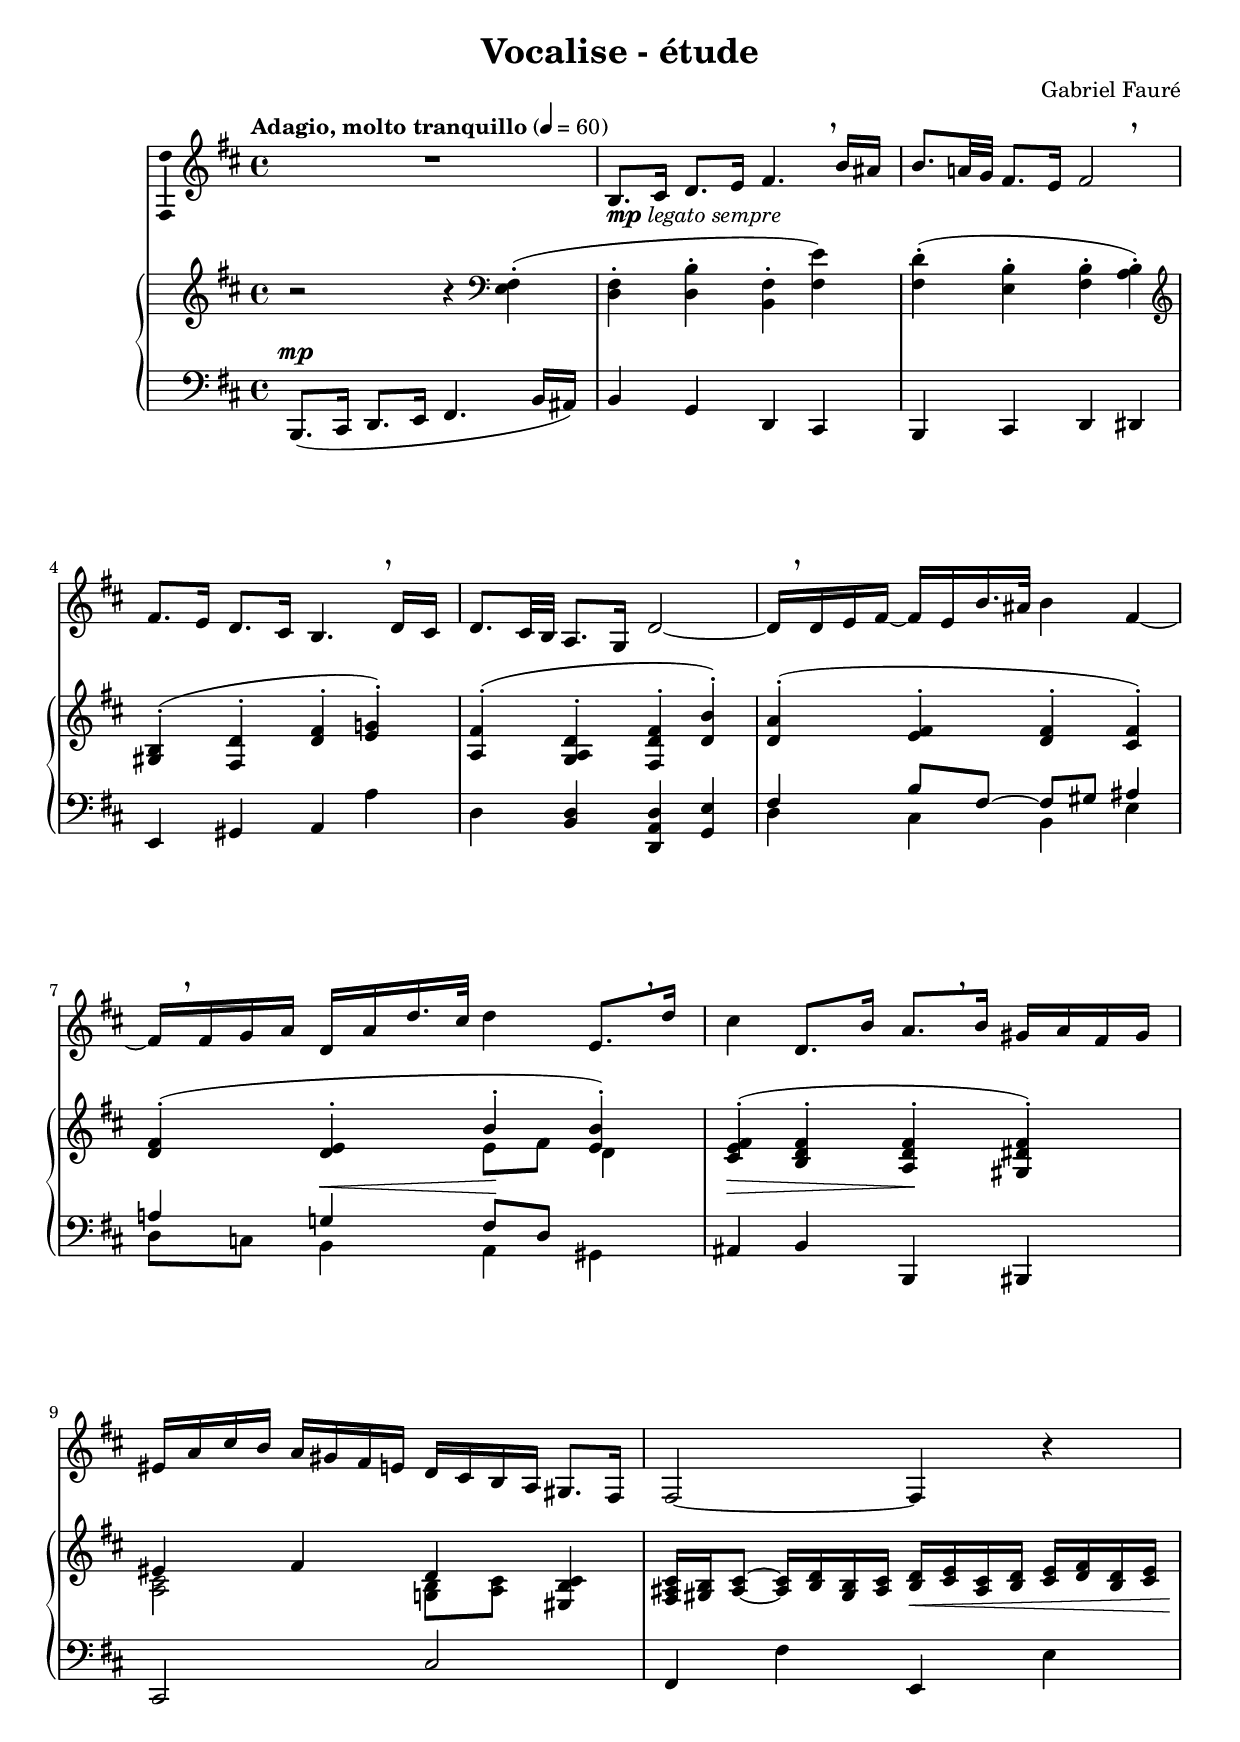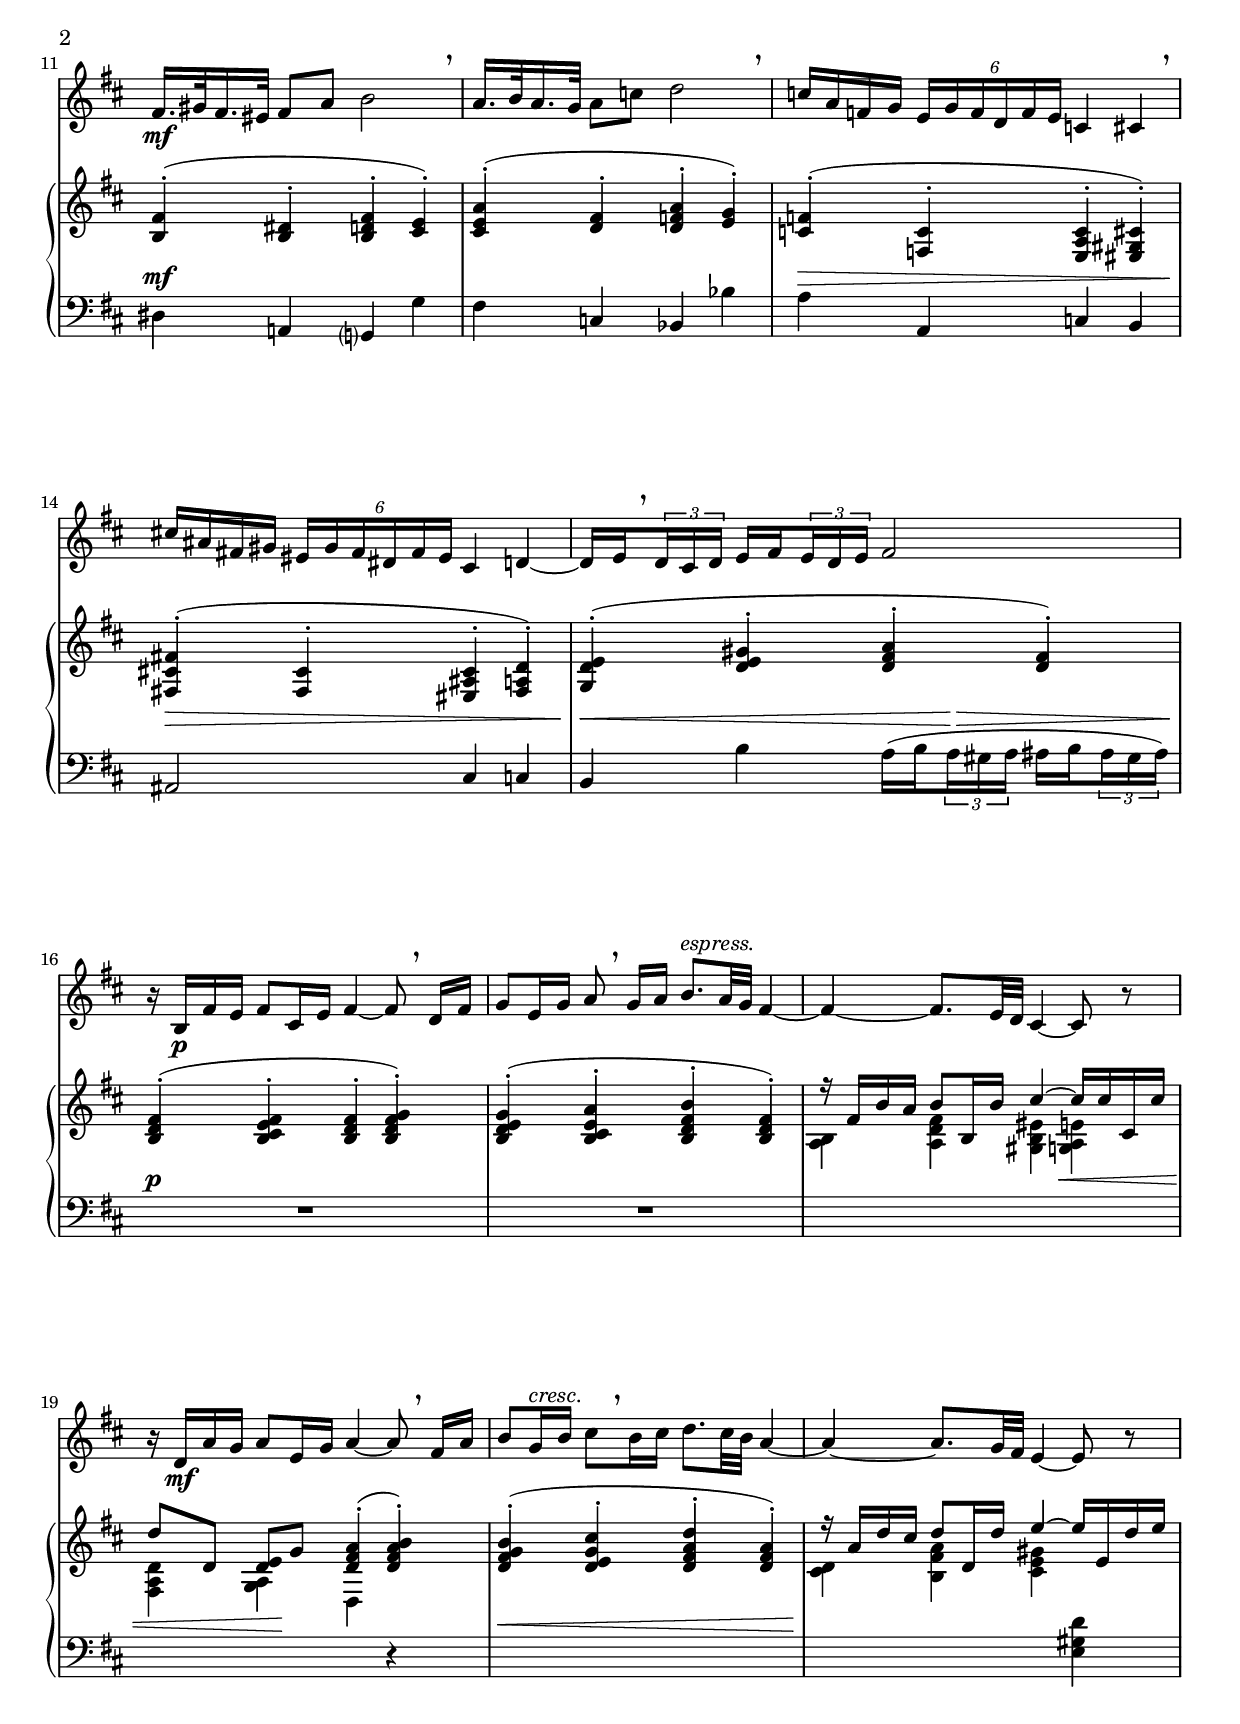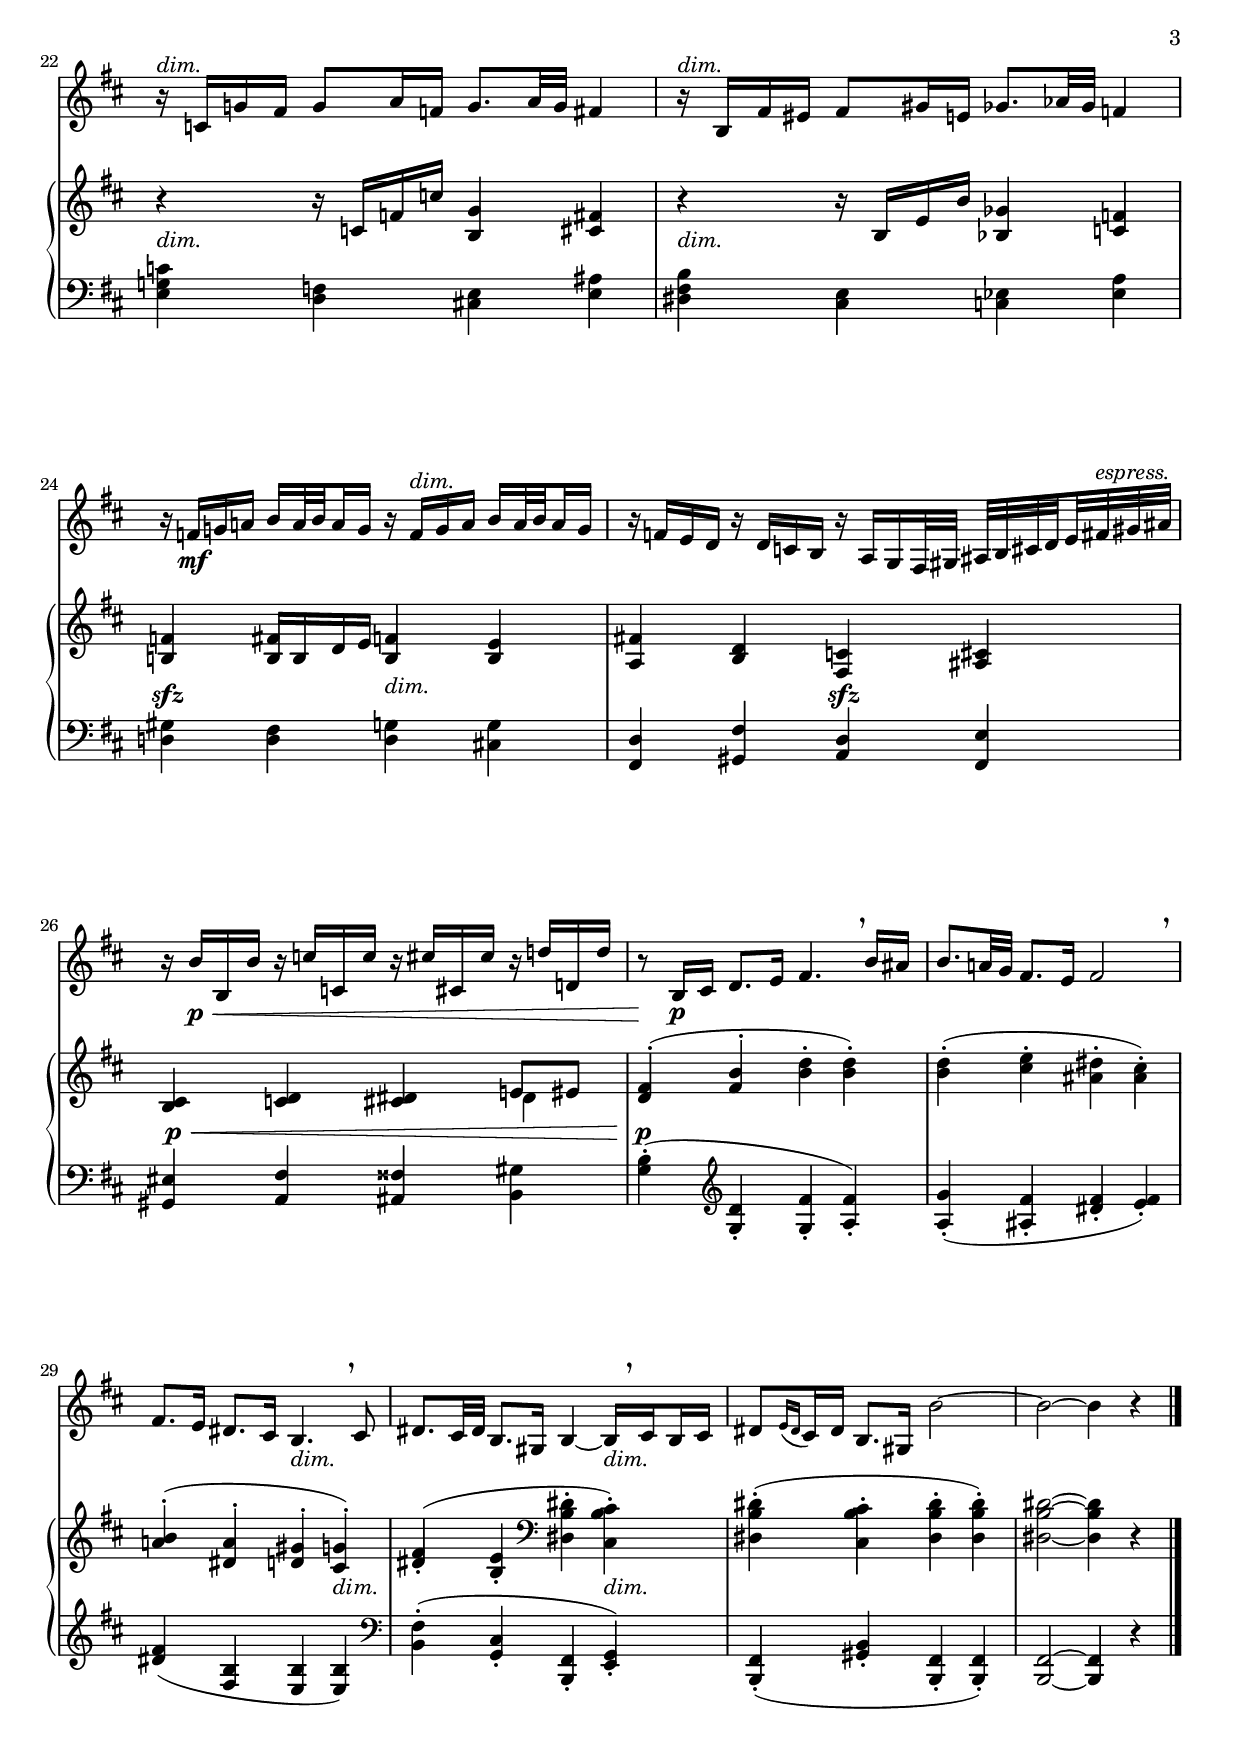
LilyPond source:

\version "2.19.15"

#(set-global-staff-size 19)

\header {
  title = "Vocalise - étude"
  composer = "Gabriel Fauré"
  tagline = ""
}

global = {
  \key d \minor 
  
}

sopranoVoice = \relative c' {
  \global
  %\dynamicUp
  % En avant la musique !
  \override Hairpin.to-barline = ##f 
  \override BreathingSign.text =
  \markup { \musicglyph #"comma" }
   \override BreathingSign #'Y-offset = #4
  \compressFullBarRests
  \override MultiMeasureRest.expand-limit = #1
  
  \tempo "Adagio, molto tranquillo" 4=60
  
  R1
  d8._\markup{\dynamic mp \italic{legato sempre}} e16 f8. g16 a4. \breathe d16 cis
  d8. c!32 bes a8. g16 a2 \breathe 
  a8. g16 f8. e16 d4. \breathe f16 e
  f8. e32 d c8.  bes16 f'2 ~
  f16[ \breathe f g a] ~ a g d'16. cis32 d4 a ~
  a16 [\breathe  a bes c] f, c' f16. e32 f4 g,8.[\breathe  f'16 ]
  e4 f,8. d'16 c8.[ \breathe  d16] b c a b
  gis16 c e d c b a g f e d c b8. a16
  
  a2 ~a4 r
  a'16.\mf b32 a16. gis32 a8 c d2 \breathe
  c16. d32 c16. bes32 c8 es f2 \breathe
  es16 c aes bes \tuplet 6/4 {g16 bes aes f aes g} es4 e \breathe
  e'!16 cis a! b \tuplet 6/4 {gis16 b a fis a gis} e4 f ~
  \set subdivideBeams = ##t
  \set baseMoment = #(ly:make-moment 1/8)
  \set beatStructure = #'(2 2 2 2)
  f16[   g \breathe  \tuplet 3/2 {f e f]} g a \tuplet 3/2 {g f g} a2
  r16 d,\p a' g a8 e16 g a4 ~a8 \breathe f16 a
  bes8 g16 bes c8 \breathe bes16 c d8.^\markup{\italic espress.} c32 bes a4 ~
  a4 ~a8. g32 f e4 ~e8 r
  r16 f\mf c' bes c8 g16 bes c4 ~c8 \breathe  a16 c
  d8 bes16^\markup{\italic cresc.} d e8[\breathe d16 e] f8. e32 d c4 ~
  c4 ~c8. bes32 a g4 ~g8 r
  
  r16^\markup{\italic dim.} es bes'! a bes8 c16 aes bes8. c32 bes a4
  r16^\markup{\italic dim.} d, a' gis a8 b16 g beses8. ces32 beses aes4
  r16 aes\mf bes! c! d c32 d c16 bes r aes^\markup{\italic dim.} bes c d c32 d c16 bes
  r16 aes g f r f es d r c bes a32 b cis d e f g a^\markup{\italic espress.} b cis
  r16 d\p\< d, d' r es es, es' r e e, e' r f! f,! f'
  r8\! d,16\p e f8. g16 a4.\breathe d16 cis
  d8. c!32 bes a8. g16 a2 \breathe
  a8. g16 fis8. e16 d4._\markup{\italic dim.}\breathe  e8
  fis8. e32 fis d8. b16 d4 ~d16[_\markup{\italic dim.}\breathe e d e] 
  fis8[ \appoggiatura {g16[ fis]} e fis] d8. b16 d'2 ~
  d2 ~ d4 r \bar "|."
  
  
}


rightUp = \relative c' {
  \global
  \override Hairpin.to-barline = ##f 
  % En avant la musique !
  \oneVoice r2 r4 \clef bass <g a>4^.^(
  <f a>4^. <f d'>^. <d a'>^. <a' g'>)
  <a f'>4^(^. <g d'>^. <a d>^. <c d>)^.
  \clef treble <b d>4^(^. <a f'>^. <f' a>^. <g bes!>)^.
  <c, a'>4^(^. <bes c f>^. <a f' a>^. <f' d'>)^.
  <f c'>4^.^( <g a>^. <f a>^. <e a>^.)
  \voiceOne <f a>^(^. <f g>^. d'4^. <g, d'>)^.
  \oneVoice <e g a>4^(^. <d f a>^. <c f a>^. <b fis' a>)^.
  \voiceOne gis'4 a f \oneVoice <gis, d' e>
  
  <a cis e>16 <b d> <cis e>8 ~ q16 <d f> <b d> <cis e> <d f> < e g> <cis e> <d f> <e g> <f a> <d f> <e g>
  <d a'>4^(^. <d fis>^. <d f a>^. <e g>)^.
  <e g c>4^(^. <f a>^. <f aes c>^. <g bes>)^.
  <es aes>4^.^( <aes, es'>^. <g c es>^. <gis b e>^.)
  <a! e'! a!>4^.^( <a e'>^. <gis cis e>^. <a c f>^.)
  <bes f' g>4^(^. <f' g b>^. <f a c>^. <f a>)^.
  <d f a>4^(^. <d e g a>^. <d f a>^. <d f a bes>)^.
  <d f g bes>4^(^. <d e g c>^. <d f a d>^. <d f a>)^.
  \voiceOne r16 a' d c d8 d,16 d' e4 ~e16 e e, e'
  f8 f, <f g>[ bes] <f a c>4^.^( <f a c d>^.)
  <f a bes d>^.^( <f g bes e>^. <f a c f>^. <f a c>^.)
  r16 c' f e f8 f,16 f' g4 ~g16 g, f' g
  \oneVoice r4 r16 es, aes es' <d, bes'>4 <e a>
  r4 r16 d g d' <des, beses'>4 <es aes>
  <d! aes'>4 <d a'>16 d f g <d aes'>4 <d g>
  <c a'!>4 <d f> <a es'> <cis e>
  <d e>4 <es f> <e fis> \voiceOne g!8 gis
  \oneVoice <f a>4^(^. <a d>^. <d f>^. q)^.
  q4^(^. <e g>^. <cis fis>^. <cis e>)^.
  <c! d>4^(^. <fis, c'>^. <f b>^. <e bes'>)^.
  <fis a>4(-. <d g>-. \clef bass <fis, d' fis>-. <e d' e>)-.
  <fis d' fis>4-.( <e d' e>-. <fis d' fis>-. q-.)
  q2 ~q4 r
  
  
  
}

rightDown = \relative c' {
  \global
  \override Hairpin.to-barline = ##f 
  % En avant la musique !
  s1*6
  s2 g'8 a f4
  s1
  <c e>2 <bes! d>8 <c e> s4
  s1*8
  <c d>4 <c f a> <b d gis> <bes c g'>
  <a c f>4 <bes c> f s
  s1 
  <e' f>4 <d a' c> <e g b> s4
  s1*4
  s2. fis4
  
}

leftUp = \relative c {
  \global
  % En avant la musique !
  s1*5
  a'4 d8 a ~a b cis4
  c!4 bes! a8 f s4
  s1*2
  
  
}

leftDown = \relative c, {
  \global
  % En avant la musique ! 
  \oneVoice d8.(^\mp e16 f8. g16 a4. d16 cis)
  d4 bes f e
  d4 e f fis
  g4 b c c'
  f,4 <d f> <f, c' f> <bes g'>
  \voiceTwo f'4 e4 d g
  f8 es d4 c b
  \oneVoice cis4 d d, dis
  e2 e'
  
  a,4 a' g, g'
  fis4 c! bes? bes'
  a4 es des des'
  c4 c, es d
  cis2 e4 es
  \set subdivideBeams = ##t
  \set baseMoment = #(ly:make-moment 1/8)
  \set beatStructure = #'(2 2 2 2)
  d d' c16^( d \tuplet 3/2 {c b c} cis d \tuplet 3/2 {cis b cis)}
  R1*2
  s1
  s2. r4 
  s1
  s2. <g b f'>4
  <g bes! es>4 <f aes> <e! g> <g cis>
  <fis a d>4 <e g> <es ges> <ges c>
  <f! b>4 <f a> <f bes> <e! bes'>
  <a, f'>4 <b a'> <c f> <a g'>
  <b gis'> <c a'> <cis ais'> <d b'>
  <bes' d>4(^.  \clef treble <bes f'>-. <bes a'>-. <c a'>)-.
  <c bes'>4(-. <cis a'>-. <fis a>-. <g a>)-.
  <fis a>4( <a, d> <g d'> q)
  \clef bass <d a'>4(-. <bes e>-. <d, a'>-. <g bes>)-.
  <d a'>4-.( <b' d>-. <d, a'>-. q-.)
  q2 ~q4 r
  
  
  
}

dynamics = {
  s1*6
  s4 s\< s\! s
  s2\> s2\!
  s1
  s2 s\<
  s1\mf
  s1
  s1\>
  s1\!\>
  s2\!\< s8 s4.\>
  s1\p
  s1
  s2. s4\<
  s4 s2.\!
  s1\<
  s1\!
 s1^\markup{\italic dim.}
 s1^\markup{\italic dim.}
 s2\sfz s^\markup{\italic dim.}
 s2 s\sfz
  s1\p\<
  s1\p
  s1
  s2. s4^\markup{\italic dim.}
  s2. s4^\markup{\italic dim.}
  
  
  
}

sopranoVoicePart = \new Staff \with {\consists "Ambitus_engraver"} { \sopranoVoice }

pianoPart = \new PianoStaff <<
  \new Staff = "right" << \rightUp \\ \rightDown >>
  \new Dynamics \dynamics
  \new Staff = "left" { \clef bass << \leftUp \\ \leftDown >> }
>>

\score {
  <<
   \transpose d b, \sopranoVoicePart
    \transpose d b,  \pianoPart
  >>
  \layout { }
  \midi{}
}



\paper {
  ragged-last-bottom = ##f 
  systems-per-page = 4
  page-count = 3
}
